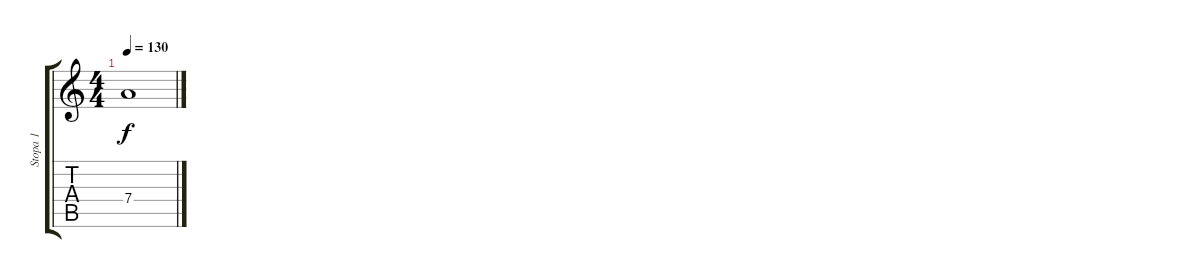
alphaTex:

\track ("Stopa 1" "Stopa 1") {instrument distortionguitar}
\staff {score tabs}
\tuning (E4 B3 G3 D3 A2 E2) {hide}
\ts (4 4)
\tempo 130
\clef g2
\ks c
7.4{t}.1{dy f}
